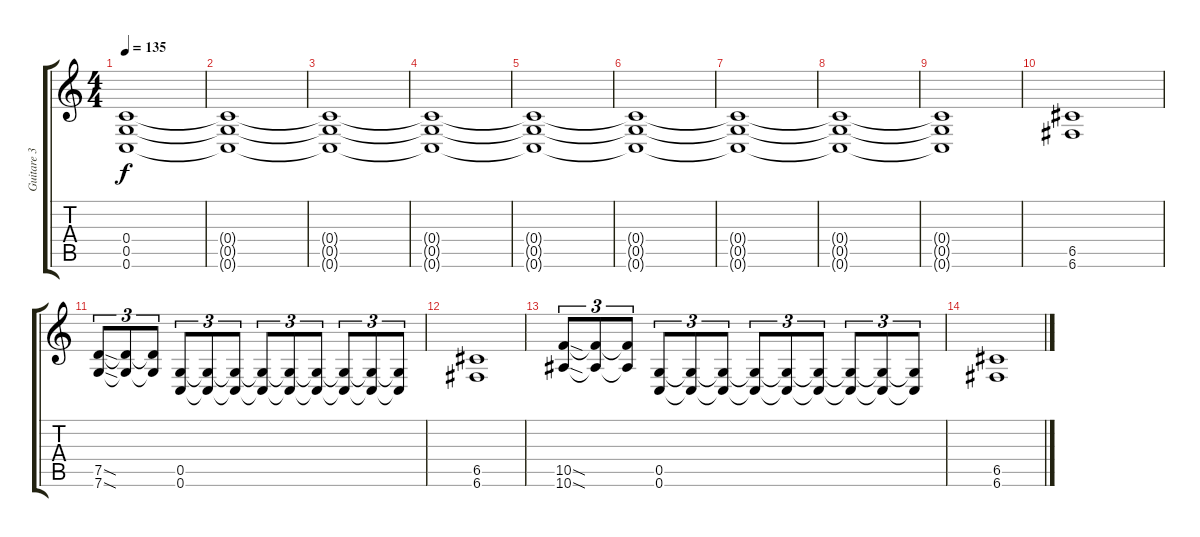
\track ("Guitare 3" "Guitare 3") {instrument distortionguitar}
\staff {score tabs}
\tuning (E4 C4 G3 C3 G2 C2) {hide}
\ts (4 4)
\tempo 135
\clef g2
\ks c
(0.4{t} 0.5{t} 0.6{t}).1{dy f} |
(0.4{t} 0.5{t} 0.6{t}).1 |
(0.4{t} 0.5{t} 0.6{t}).1 |
(0.4{t} 0.5{t} 0.6{t}).1 |
(0.4{t} 0.5{t} 0.6{t}).1 |
(0.4{t} 0.5{t} 0.6{t}).1 |
(0.4{t} 0.5{t} 0.6{t}).1 |
(0.4{t} 0.5{t} 0.6{t}).1 |
(0.4{t} 0.5{t} 0.6{t}).1 |
(6.5 6.6).1 |
(7.5{sod} 7.6{sod}).8{tu (3 2)} (7.5{t} 7.6{t}).8{tu (3 2)} (7.5{t} 7.6{t}).8{tu (3 2)} (0.5 0.6).8{tu (3 2)} (0.5{t} 0.6{t}).8{tu (3 2)} (0.5{t} 0.6{t}).8{tu (3 2)} (0.5{t} 0.6{t}).8{tu (3 2)} (0.5{t} 0.6{t}).8{tu (3 2)} (0.5{t} 0.6{t}).8{tu (3 2)} (0.5{t} 0.6{t}).8{tu (3 2)} (0.5{t} 0.6{t}).8{tu (3 2)} (0.5{t} 0.6{t}).8{tu (3 2)} |
(6.5 6.6).1 |
(10.5{sod} 10.6{sod}).8{tu (3 2)} (10.5{t} 10.6{t}).8{tu (3 2)} (10.5{t} 10.6{t}).8{tu (3 2)} (0.5 0.6).8{tu (3 2)} (0.5{t} 0.6{t}).8{tu (3 2)} (0.5{t} 0.6{t}).8{tu (3 2)} (0.5{t} 0.6{t}).8{tu (3 2)} (0.5{t} 0.6{t}).8{tu (3 2)} (0.5{t} 0.6{t}).8{tu (3 2)} (0.5{t} 0.6{t}).8{tu (3 2)} (0.5{t} 0.6{t}).8{tu (3 2)} (0.5{t} 0.6{t}).8{tu (3 2)} |
(6.5 6.6).1
